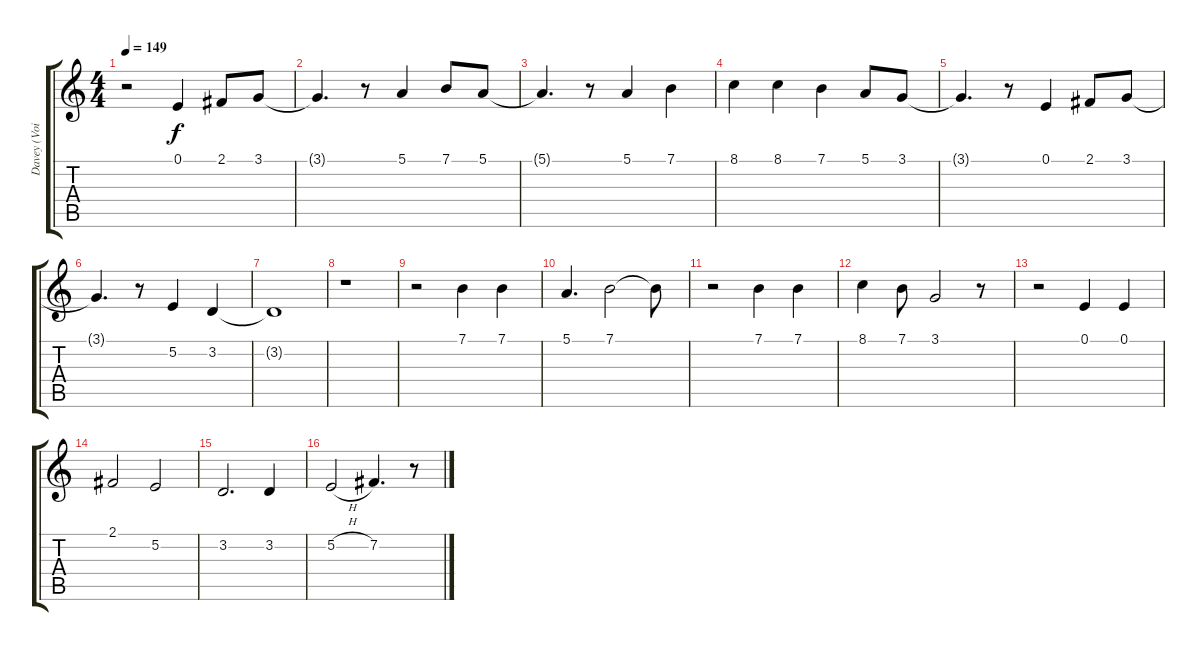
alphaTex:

\track ("Davey (Voice)" "Davey (Voi") {instrument brightacousticpiano}
\staff {score tabs}
\tuning (E4 B3 G3 D3 A2 E2) {hide}
\ts (4 4)
\tempo 149
\clef g2
\ks c
r.2{dy f} 0.1.4 2.1.8 3.1.8 |
3.1{t}.4{d} r.8 5.1.4 7.1.8 5.1.8 |
5.1{t}.4{d} r.8 5.1.4 7.1.4 |
8.1.4 8.1.4 7.1.4 5.1.8 3.1.8 |
3.1{t}.4{d} r.8 0.1.4 2.1.8 3.1.8 |
3.1{t}.4{d} r.8 5.2.4 3.2.4 |
3.2{t}.1 |
r.1 |
r.2 7.1.4 7.1.4 |
5.1.4{d} 7.1.2 7.1{t}.8 |
r.2 7.1.4 7.1.4 |
8.1.4 7.1.8 3.1.2 r.8 |
r.2 0.1.4 0.1.4 |
2.1.2 5.2.2 |
3.2.2{d} 3.2.4 |
5.2{h}.2 7.2.4{d} r.8
